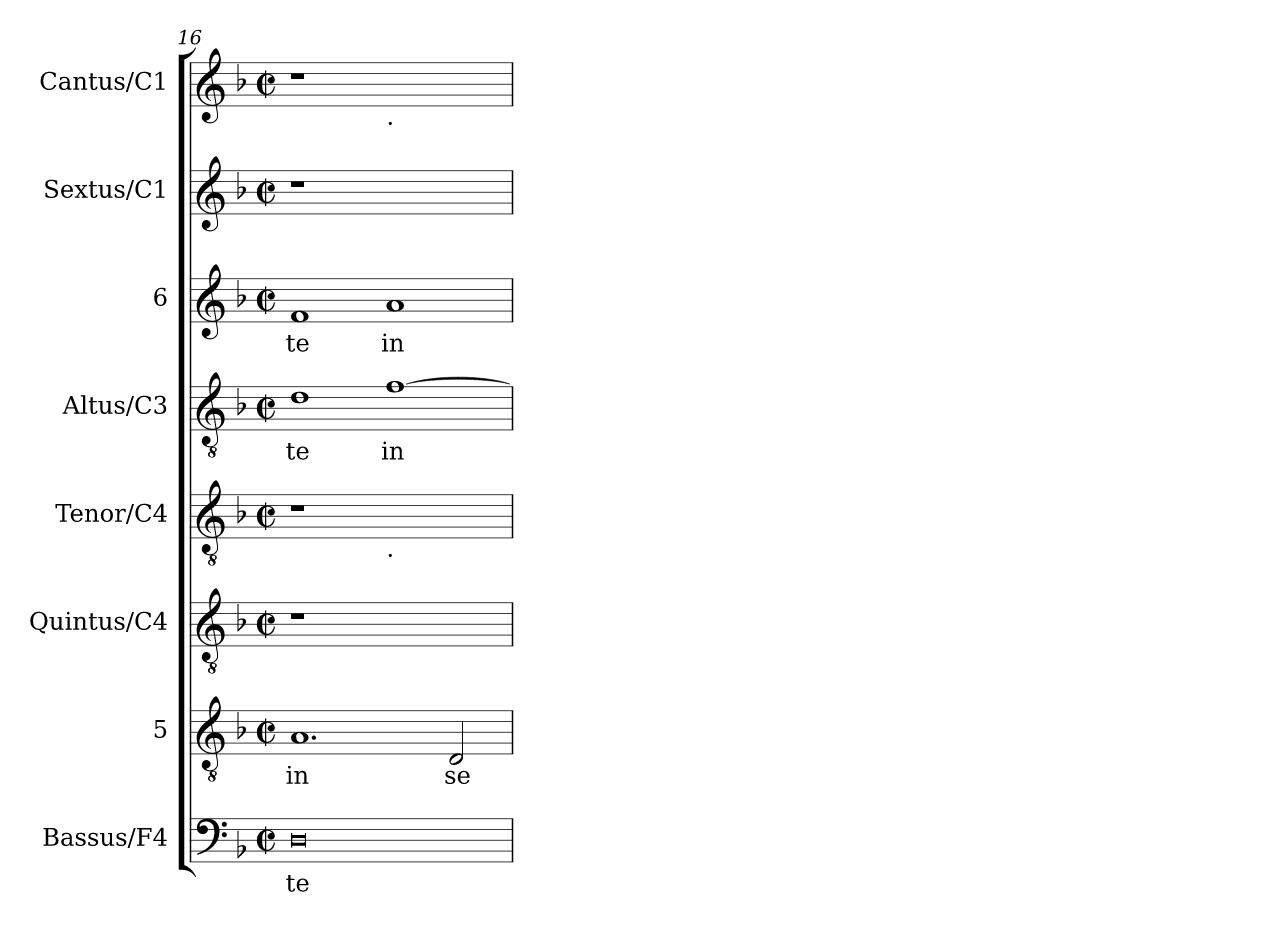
**kern	**text	**kern	**text	**kern	**kern	**kern	**text	**kern	**text	**kern	**kern
*part8	*part8	*part7	*part7	*part6	*part5	*part4	*part4	*part3	*part3	*part2	*part1
*staff8	*staff8	*staff7	*staff7	*staff6	*staff5	*staff4	*staff4	*staff3	*staff3	*staff2	*staff1
*I"Bassus/F4	*	*I"5	*	*I"Quintus/C4	*I"Tenor/C4	*I"Altus/C3	*	*I"6	*	*I"Sextus/C1	*I"Cantus/C1
*I'B	*	*	*	*	*I'T	*I'A	*	*	*	*	*I'C
!!LO:PB:g=z
*clefF4	*	*clefGv2	*	*clefGv2	*clefGv2	*clefGv2	*	*clefG2	*	*clefG2	*clefG2
*k[b-]	*	*k[b-]	*	*k[b-]	*k[b-]	*k[b-]	*	*k[b-]	*	*k[b-]	*k[b-]
*F:	*	*F:	*	*F:	*F:	*F:	*	*F:	*	*F:	*F:
*M2/2	*	*M2/2	*	*M2/2	*M2/2	*M2/2	*	*M2/2	*	*M2/2	*M2/2
*met(c|)	*	*met(c|)	*	*met(c|)	*met(c|)	*met(c|)	*	*met(c|)	*	*met(c|)	*met(c|)
=16	=16	=16	=16	=16	=16	=16	=16	=16	=16	=16	=16
!	!LO:LY:b:rj	!	!LO:LY:b:cj	!	!	!	!LO:LY:b:rj	!	!LO:LY:b:rj	!	!
0D	te	1.A	in	1r	1r	1d	te	1f	te	1r	1r
!	!	!	!	!	!	!	!	!	!	!	!LO:TX:b:t=.
!	!	!	!	!	!LO:TX:b:t=.	!	!	!	!	!	!
!	!	!	!	!	!	!	!LO:LY:b:rj	!	!LO:LY:b:rj	!	!
.	.	.	.	1ryy	1ryy	[>1f	in	1a	in	1ryy	1ryy
!	!	!	!LO:LY:b:cj	!	!	!	!	!	!	!	!
.	.	2D/	se-	.	.	.	.	.	.	.	.
=	=	=	=	=	=	=	=	=	=	=	=
*-	*-	*-	*-	*-	*-	*-	*-	*-	*-	*-	*-
